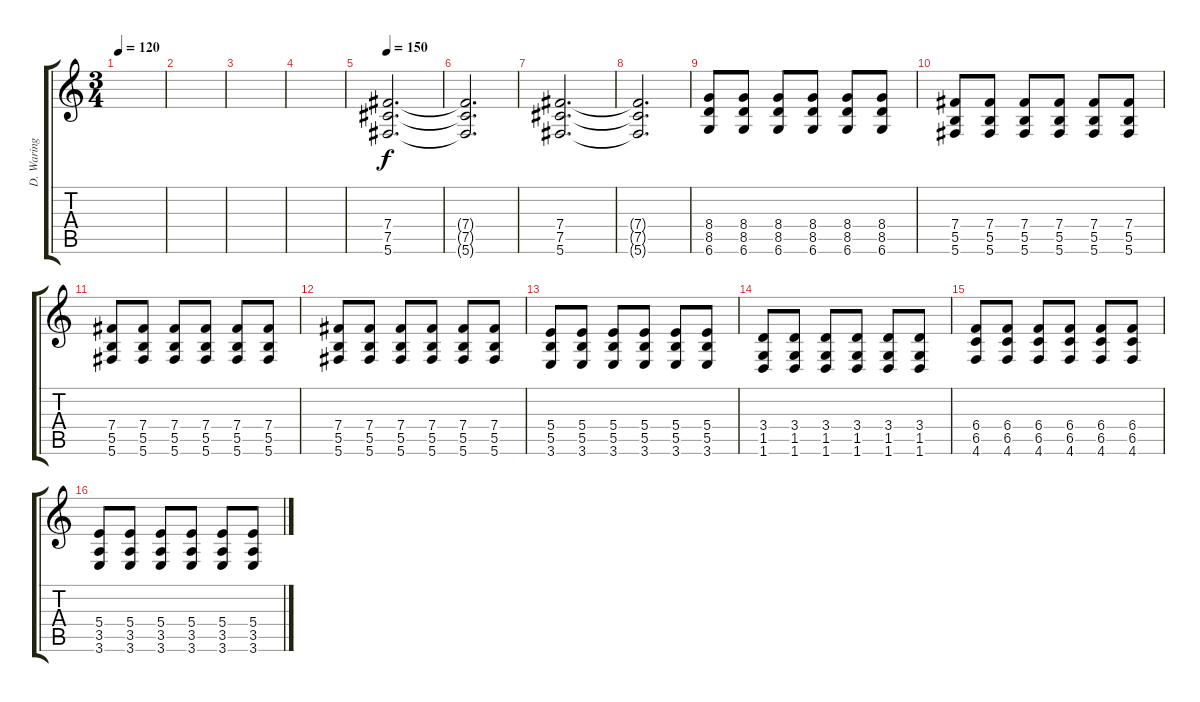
\track ("D. Waring Gtr." "D. Waring ") {instrument distortionguitar}
\staff {score tabs}
\tuning (Db4 Ab3 E3 B2 Gb2 Db2) {hide}
\ts (3 4)
\tempo 120
\clef g2
\ks c
|
|
|
|
\tempo 150
(7.4 7.5 5.6).2{d} |
(7.4{t} 7.5{t} 5.6{t}).2{d} |
(7.4 7.5 5.6).2{d} |
(7.4{t} 7.5{t} 5.6{t}).2{d} |
(8.4 8.5 6.6).8 (8.4 8.5 6.6).8 (8.4 8.5 6.6).8 (8.4 8.5 6.6).8 (8.4 8.5 6.6).8 (8.4 8.5 6.6).8 |
(7.4 5.5 5.6).8 (7.4 5.5 5.6).8 (7.4 5.5 5.6).8 (7.4 5.5 5.6).8 (7.4 5.5 5.6).8 (7.4 5.5 5.6).8 |
(7.4 5.5 5.6).8 (7.4 5.5 5.6).8 (7.4 5.5 5.6).8 (7.4 5.5 5.6).8 (7.4 5.5 5.6).8 (7.4 5.5 5.6).8 |
(7.4 5.5 5.6).8 (7.4 5.5 5.6).8 (7.4 5.5 5.6).8 (7.4 5.5 5.6).8 (7.4 5.5 5.6).8 (7.4 5.5 5.6).8 |
(5.4 5.5 3.6).8 (5.4 5.5 3.6).8 (5.4 5.5 3.6).8 (5.4 5.5 3.6).8 (5.4 5.5 3.6).8 (5.4 5.5 3.6).8 |
(3.4 1.5 1.6).8 (3.4 1.5 1.6).8 (3.4 1.5 1.6).8 (3.4 1.5 1.6).8 (3.4 1.5 1.6).8 (3.4 1.5 1.6).8 |
(6.4 6.5 4.6).8 (6.4 6.5 4.6).8 (6.4 6.5 4.6).8 (6.4 6.5 4.6).8 (6.4 6.5 4.6).8 (6.4 6.5 4.6).8 |
(5.4 3.5 3.6).8 (5.4 3.5 3.6).8 (5.4 3.5 3.6).8 (5.4 3.5 3.6).8 (5.4 3.5 3.6).8 (5.4 3.5 3.6).8
